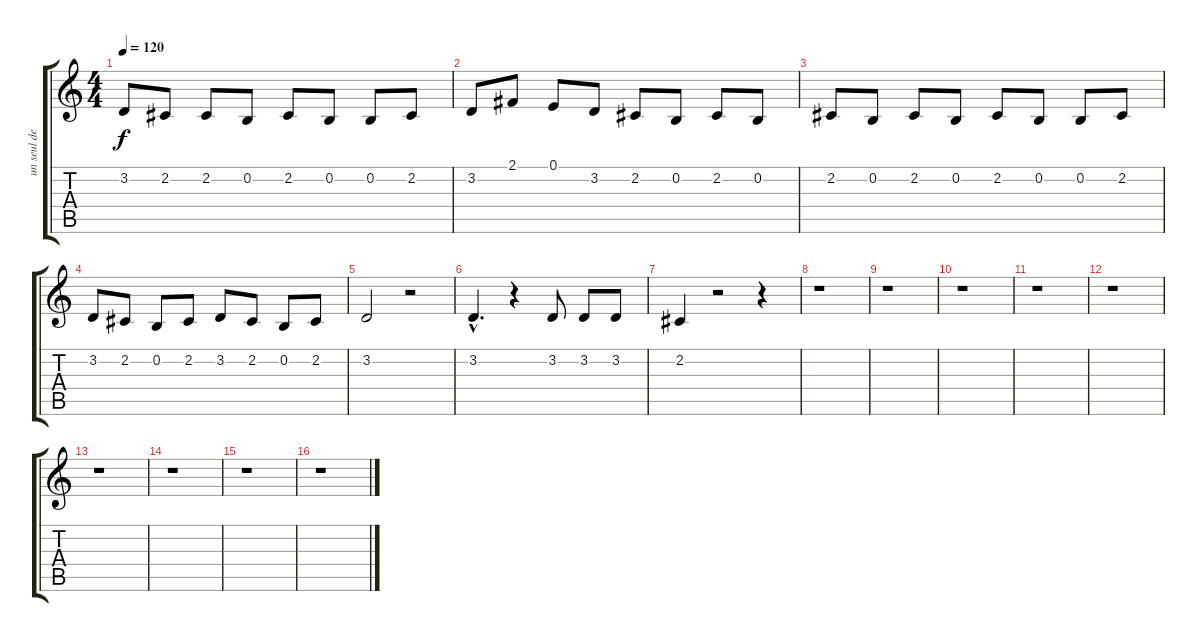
\track ("un seul des wriggles" "un seul de") {instrument lead6voice}
\staff {score tabs}
\tuning (E4 B3 G3 D3 A2 E2) {hide}
\ts (4 4)
\tempo 120
\clef g2
\ks c
3.2.8{dy f} 2.2.8 2.2.8 0.2.8 2.2.8 0.2.8 0.2.8 2.2.8 |
3.2.8 2.1.8 0.1.8 3.2.8 2.2.8 0.2.8 2.2.8 0.2.8 |
2.2.8 0.2.8 2.2.8 0.2.8 2.2.8 0.2.8 0.2.8 2.2.8 |
3.2.8 2.2.8 0.2.8 2.2.8 3.2.8 2.2.8 0.2.8 2.2.8 |
3.2.2 r.2 |
3.2{hac}.4{d} r.4 3.2.8 3.2.8 3.2.8 |
2.2.4 r.2 r.4 |
r.1 |
r.1 |
r.1 |
r.1 |
r.1 |
r.1 |
r.1 |
r.1 |
r.1
